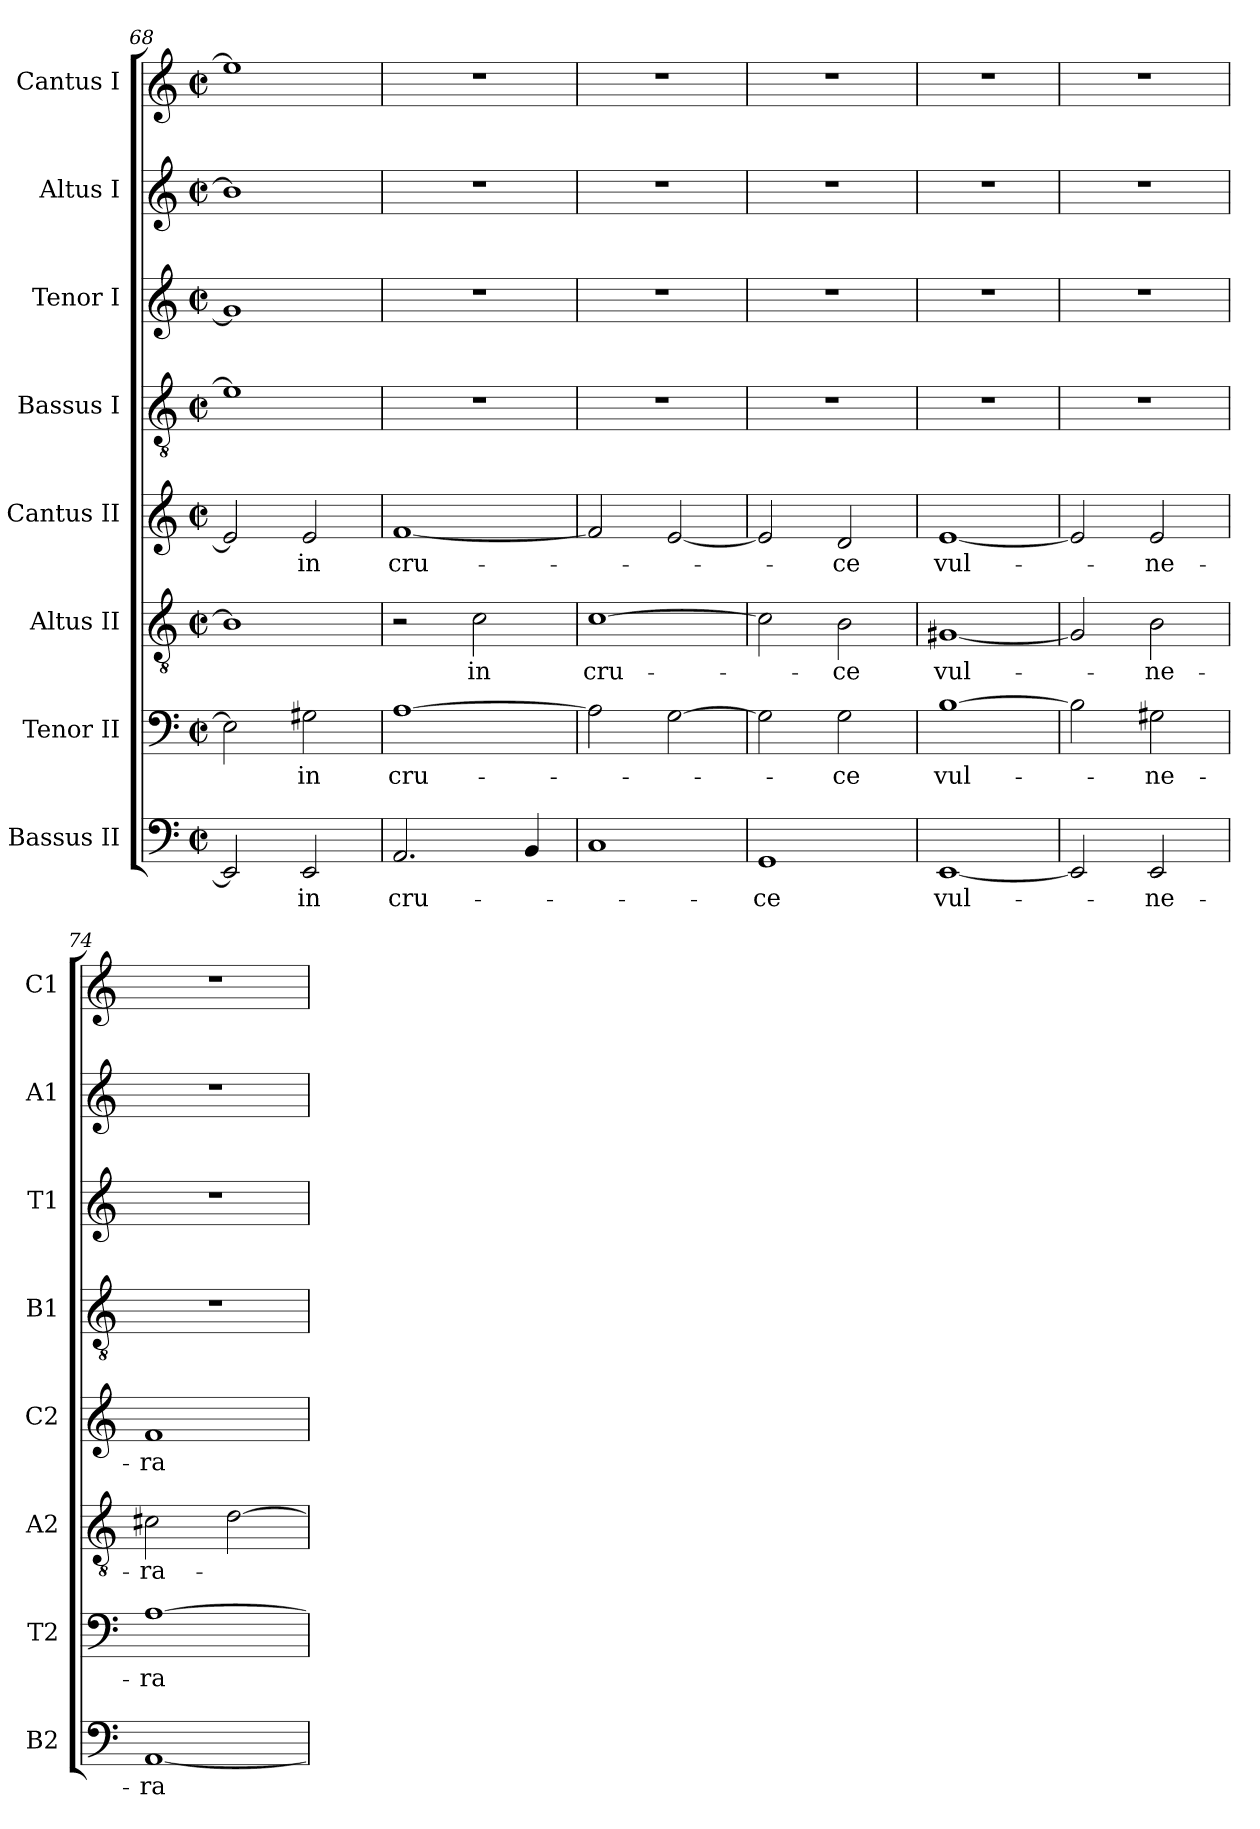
**kern	**text	**kern	**text	**kern	**text	**kern	**text	**kern	**text	**kern	**text	**kern	**text	**kern	**text
*part8	*part8	*part7	*part7	*part6	*part6	*part5	*part5	*part4	*part4	*part3	*part3	*part2	*part2	*part1	*part1
*staff8	*staff8	*staff7	*staff7	*staff6	*staff6	*staff5	*staff5	*staff4	*staff4	*staff3	*staff3	*staff2	*staff2	*staff1	*staff1
*I"Bassus II	*	*I"Tenor II	*	*I"Altus II	*	*I"Cantus II	*	*I"Bassus I	*	*I"Tenor I	*	*I"Altus I	*	*I"Cantus I	*
*I'B2	*	*I'T2	*	*I'A2	*	*I'C2	*	*I'B1	*	*I'T1	*	*I'A1	*	*I'C1	*
*clefF4	*	*clefF4	*	*clefGv2	*	*clefG2	*	*clefGv2	*	*clefG2	*	*clefG2	*	*clefG2	*
*k[]	*	*k[]	*	*k[]	*	*k[]	*	*k[]	*	*k[]	*	*k[]	*	*k[]	*
*C:	*	*C:	*	*C:	*	*C:	*	*C:	*	*C:	*	*C:	*	*C:	*
*M2/2	*	*M2/2	*	*M2/2	*	*M2/2	*	*M2/2	*	*M2/2	*	*M2/2	*	*M2/2	*
*met(c|)	*	*met(c|)	*	*met(c|)	*	*met(c|)	*	*met(c|)	*	*met(c|)	*	*met(c|)	*	*met(c|)	*
=68	=68	=68	=68	=68	=68	=68	=68	=68	=68	=68	=68	=68	=68	=68	=68
2EE/]	.	2E\]	.	1B]	.	2e/]	.	1e]	.	1g#]	.	1b]	.	1ee]	.
!	!LO:LY:b	!	!	!	!	!	!	!	!	!	!	!	!	!	!
!	!	!	!LO:LY:b	!	!	!	!	!	!	!	!	!	!	!	!
!	!	!	!	!	!	!	!LO:LY:b	!	!	!	!	!	!	!	!
2EE/	in	2G#X\	in	.	.	2e/	in	.	.	.	.	.	.	.	.
=69	=69	=69	=69	=69	=69	=69	=69	=69	=69	=69	=69	=69	=69	=69	=69
!	!LO:LY:b	!	!	!	!	!	!	!	!	!	!	!	!	!	!
!	!	!	!LO:LY:b	!	!	!	!	!	!	!	!	!	!	!	!
!	!	!	!	!	!	!	!LO:LY:b	!	!	!	!	!	!	!	!
2.AA/	cru-	[1A	cru-	2r	.	[1f	cru-	1r	.	1r	.	1r	.	1r	.
!	!	!	!	!	!LO:LY:b	!	!	!	!	!	!	!	!	!	!
.	.	.	.	2c\	in	.	.	.	.	.	.	.	.	.	.
4BB/	.	.	.	.	.	.	.	.	.	.	.	.	.	.	.
=70	=70	=70	=70	=70	=70	=70	=70	=70	=70	=70	=70	=70	=70	=70	=70
!	!	!	!	!	!LO:LY:b	!	!	!	!	!	!	!	!	!	!
1C	.	2A\]	.	[1c	cru-	2f/]	.	1r	.	1r	.	1r	.	1r	.
.	.	[2G\	.	.	.	[2e/	.	.	.	.	.	.	.	.	.
=71	=71	=71	=71	=71	=71	=71	=71	=71	=71	=71	=71	=71	=71	=71	=71
!	!LO:LY:b	!	!	!	!	!	!	!	!	!	!	!	!	!	!
1GG	-ce	2G\]	.	2c\]	.	2e/]	.	1r	.	1r	.	1r	.	1r	.
!	!	!	!LO:LY:b	!	!	!	!	!	!	!	!	!	!	!	!
!	!	!	!	!	!LO:LY:b	!	!	!	!	!	!	!	!	!	!
!	!	!	!	!	!	!	!LO:LY:b	!	!	!	!	!	!	!	!
.	.	2G\	-ce	2B\	-ce	2d/	-ce	.	.	.	.	.	.	.	.
!!LO:PB:g=z
=72	=72	=72	=72	=72	=72	=72	=72	=72	=72	=72	=72	=72	=72	=72	=72
!	!LO:LY:b	!	!	!	!	!	!	!	!	!	!	!	!	!	!
!	!	!	!LO:LY:b	!	!	!	!	!	!	!	!	!	!	!	!
!	!	!	!	!	!LO:LY:b	!	!	!	!	!	!	!	!	!	!
!	!	!	!	!	!	!	!LO:LY:b	!	!	!	!	!	!	!	!
[1EE	vul-	[1B	vul-	[1G#X	vul-	[1e	vul-	1r	.	1r	.	1r	.	1r	.
=73	=73	=73	=73	=73	=73	=73	=73	=73	=73	=73	=73	=73	=73	=73	=73
2EE/]	.	2B\]	.	2G#/]	.	2e/]	.	1r	.	1r	.	1r	.	1r	.
!	!LO:LY:b	!	!	!	!	!	!	!	!	!	!	!	!	!	!
!	!	!	!LO:LY:b	!	!	!	!	!	!	!	!	!	!	!	!
!	!	!	!	!	!LO:LY:b	!	!	!	!	!	!	!	!	!	!
!	!	!	!	!	!	!	!LO:LY:b	!	!	!	!	!	!	!	!
2EE/	-ne-	2G#X\	-ne-	2B\	-ne-	2e/	-ne-	.	.	.	.	.	.	.	.
=74	=74	=74	=74	=74	=74	=74	=74	=74	=74	=74	=74	=74	=74	=74	=74
!	!LO:LY:b	!	!	!	!	!	!	!	!	!	!	!	!	!	!
!	!	!	!LO:LY:b	!	!	!	!	!	!	!	!	!	!	!	!
!	!	!	!	!	!LO:LY:b	!	!	!	!	!	!	!	!	!	!
!	!	!	!	!	!	!	!LO:LY:b	!	!	!	!	!	!	!	!
[1AA	-ra-	[1A	-ra-	2c#X\	-ra-	1f	-ra-	1r	.	1r	.	1r	.	1r	.
.	.	.	.	[2d\	.	.	.	.	.	.	.	.	.	.	.
=	=	=	=	=	=	=	=	=	=	=	=	=	=	=	=
*-	*-	*-	*-	*-	*-	*-	*-	*-	*-	*-	*-	*-	*-	*-	*-
